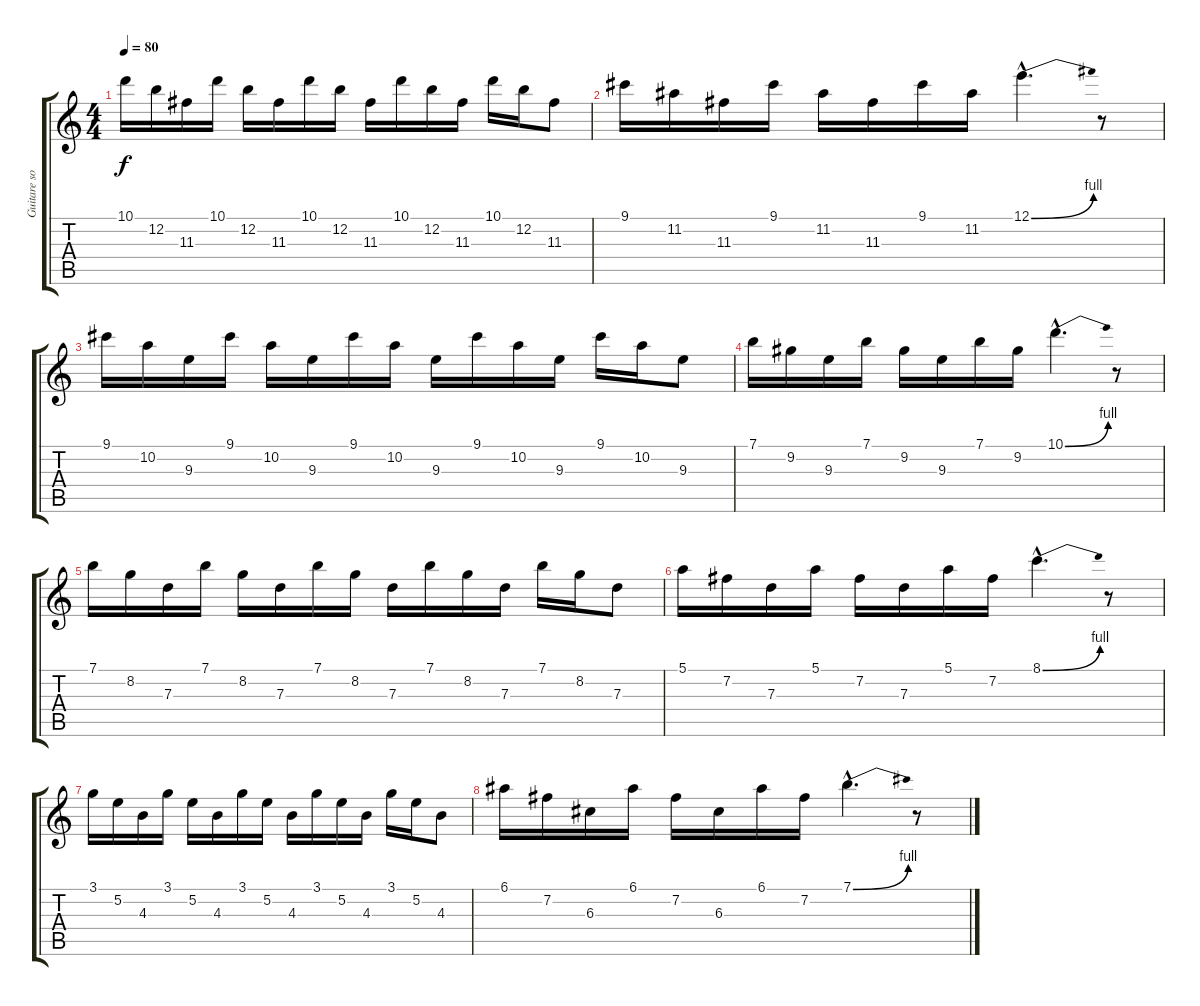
\track ("Guitare solo 1" "Guitare so") {instrument overdrivenguitar}
\staff {score tabs}
\tuning (E4 B3 G3 D3 A2 E2) {hide}
\ts (4 4)
\tempo 80
\clef g2
\ks c
10.1.16{dy f} 12.2.16 11.3.16 10.1.16 12.2.16 11.3.16 10.1.16 12.2.16 11.3.16 10.1.16 12.2.16 11.3.16 10.1.16 12.2.16 11.3.8 |
9.1.16 11.2.16 11.3.16 9.1.16 11.2.16 11.3.16 9.1.16 11.2.16 12.1{be (bend 0 0 60 4) hac}.4{d} r.8 |
9.1.16 10.2.16 9.3.16 9.1.16 10.2.16 9.3.16 9.1.16 10.2.16 9.3.16 9.1.16 10.2.16 9.3.16 9.1.16 10.2.16 9.3.8 |
7.1.16 9.2.16 9.3.16 7.1.16 9.2.16 9.3.16 7.1.16 9.2.16 10.1{be (bend 0 0 60 4) hac}.4{d} r.8 |
7.1.16 8.2.16 7.3.16 7.1.16 8.2.16 7.3.16 7.1.16 8.2.16 7.3.16 7.1.16 8.2.16 7.3.16 7.1.16 8.2.16 7.3.8 |
5.1.16 7.2.16 7.3.16 5.1.16 7.2.16 7.3.16 5.1.16 7.2.16 8.1{be (bend 0 0 60 4) hac}.4{d} r.8 |
3.1.16 5.2.16 4.3.16 3.1.16 5.2.16 4.3.16 3.1.16 5.2.16 4.3.16 3.1.16 5.2.16 4.3.16 3.1.16 5.2.16 4.3.8 |
6.1.16 7.2.16 6.3.16 6.1.16 7.2.16 6.3.16 6.1.16 7.2.16 7.1{be (bend 0 0 60 4) hac}.4{d} r.8
